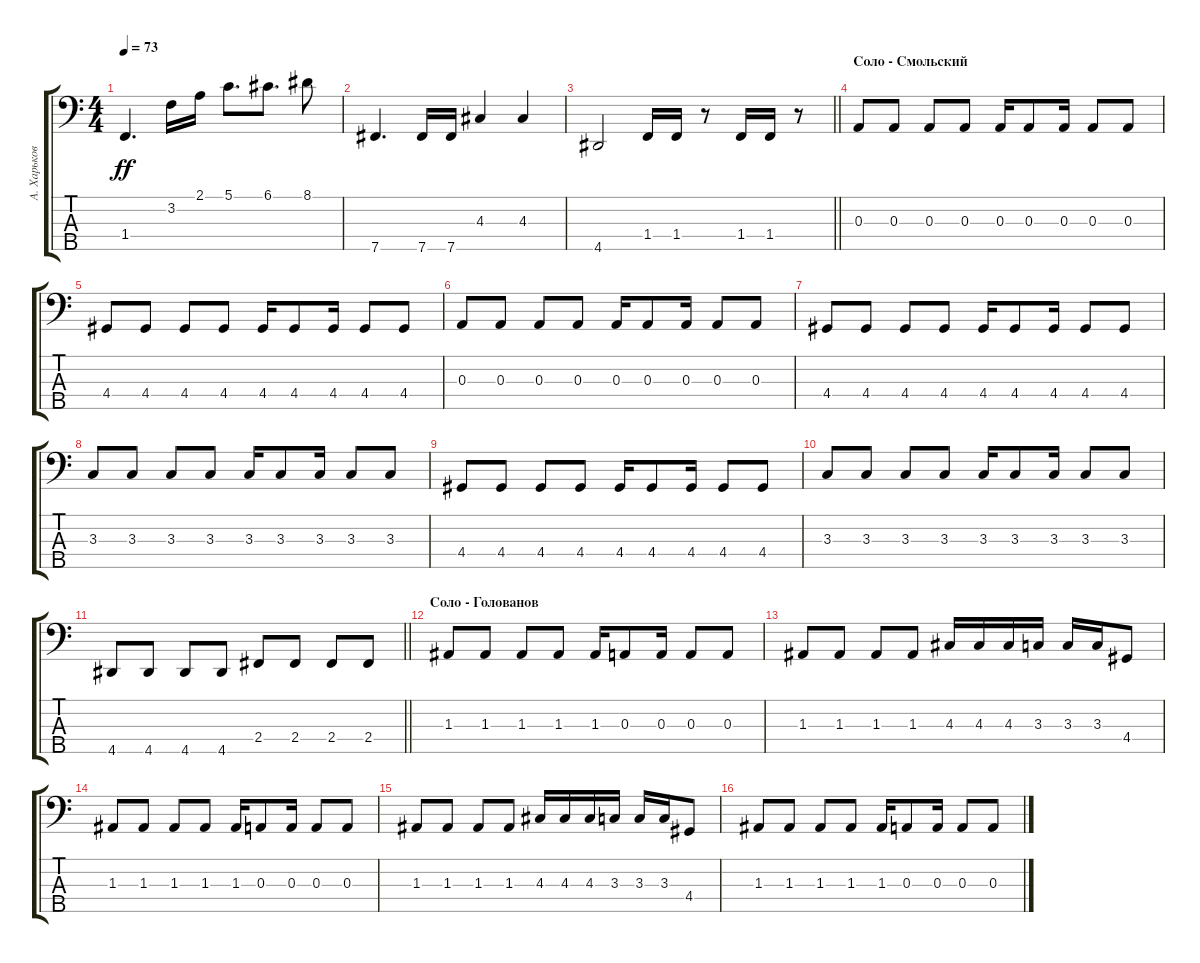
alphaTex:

\track ("А. Харьков" "А. Харьков") {instrument fretlessbass}
\staff {score tabs}
\tuning (G2 D2 A1 E1 B0) {hide}
\ts (4 4)
\tempo 73
\clef f4
\ks c
1.4.4{d dy ff} 3.2.16 2.1.16 5.1.8{d} 6.1.8{d} 8.1.8 |
7.5.4{d} 7.5.16 7.5.16 4.3.4 4.3.4 |
\barLineRight lightlight
4.5.2 1.4.16 1.4.16 r.8 1.4.16 1.4.16 r.8 |
\section ("" "Соло - Смольский")
0.3.8 0.3.8 0.3.8 0.3.8 0.3.16 0.3.8 0.3.16 0.3.8 0.3.8 |
4.4.8 4.4.8 4.4.8 4.4.8 4.4.16 4.4.8 4.4.16 4.4.8 4.4.8 |
0.3.8 0.3.8 0.3.8 0.3.8 0.3.16 0.3.8 0.3.16 0.3.8 0.3.8 |
4.4.8 4.4.8 4.4.8 4.4.8 4.4.16 4.4.8 4.4.16 4.4.8 4.4.8 |
3.3.8 3.3.8 3.3.8 3.3.8 3.3.16 3.3.8 3.3.16 3.3.8 3.3.8 |
4.4.8 4.4.8 4.4.8 4.4.8 4.4.16 4.4.8 4.4.16 4.4.8 4.4.8 |
3.3.8 3.3.8 3.3.8 3.3.8 3.3.16 3.3.8 3.3.16 3.3.8 3.3.8 |
\barLineRight lightlight
4.5.8 4.5.8 4.5.8 4.5.8 2.4.8 2.4.8 2.4.8 2.4.8 |
\section ("" "Соло - Голованов")
1.3.8 1.3.8 1.3.8 1.3.8 1.3.16 0.3.8 0.3.16 0.3.8 0.3.8 |
1.3.8 1.3.8 1.3.8 1.3.8 4.3.16 4.3.16 4.3.16 3.3.16 3.3.16 3.3.16 4.4.8 |
1.3.8 1.3.8 1.3.8 1.3.8 1.3.16 0.3.8 0.3.16 0.3.8 0.3.8 |
1.3.8 1.3.8 1.3.8 1.3.8 4.3.16 4.3.16 4.3.16 3.3.16 3.3.16 3.3.16 4.4.8 |
1.3.8 1.3.8 1.3.8 1.3.8 1.3.16 0.3.8 0.3.16 0.3.8 0.3.8
